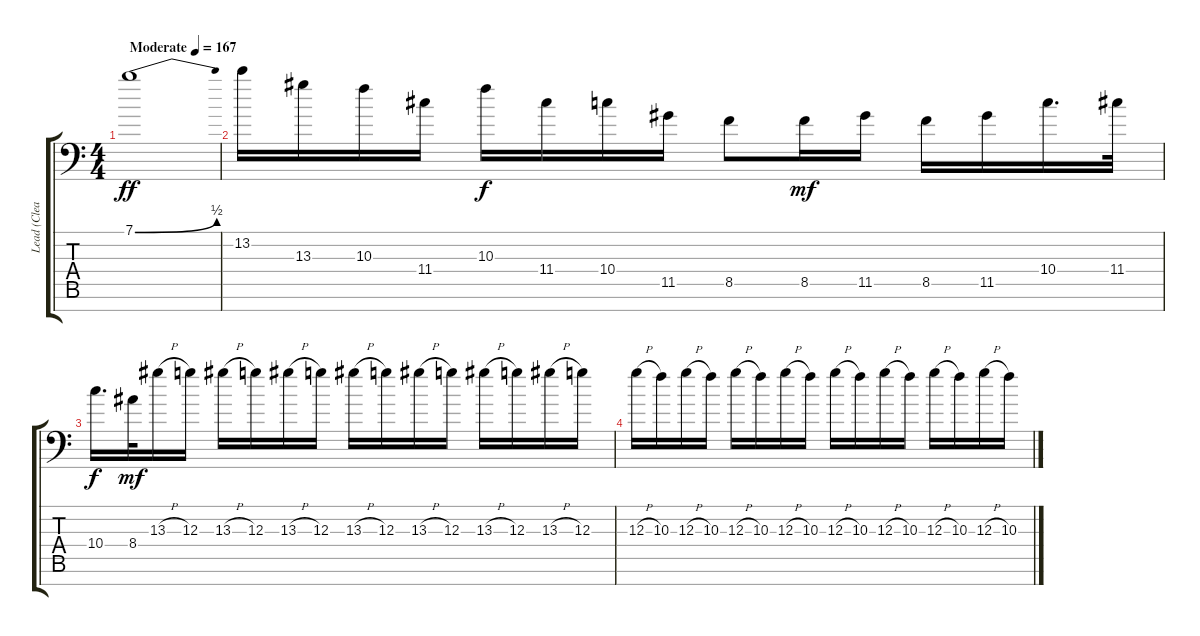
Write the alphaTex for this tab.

\track ("Lead (Clean)" "Lead (Clea") {instrument electricguitarjazz}
\staff {score tabs}
\tuning (E4 B3 G3 D3 A2 E2 A1) {hide}
\ts (4 4)
\tempo (167 "Moderate")
\clef f4
\ks c
7.1{be (bend 0 0 60 2)}.1{dy ff balance 8 instrument electricguitarjazz} |
13.2.16 13.3.16 10.3.16 11.4.16 10.3.16{dy f} 11.4.16 10.4.16 11.5.16 8.5.8 8.5.16{dy mf} 11.5.16 8.5.16 11.5.16 10.4.16{d} 11.4.32 |
10.4.16{d dy f} 8.4.32{dy mf} 13.3{h}.16 12.3.16 13.3{h}.16 12.3.16 13.3{h}.16 12.3.16 13.3{h}.16 12.3.16 13.3{h}.16 12.3.16 13.3{h}.16 12.3.16 13.3{h}.16 12.3.16 |
12.3{h}.16 10.3.16 12.3{h}.16 10.3.16 12.3{h}.16 10.3.16 12.3{h}.16 10.3.16 12.3{h}.16 10.3.16 12.3{h}.16 10.3.16 12.3{h}.16 10.3.16 12.3{h}.16 10.3.16
